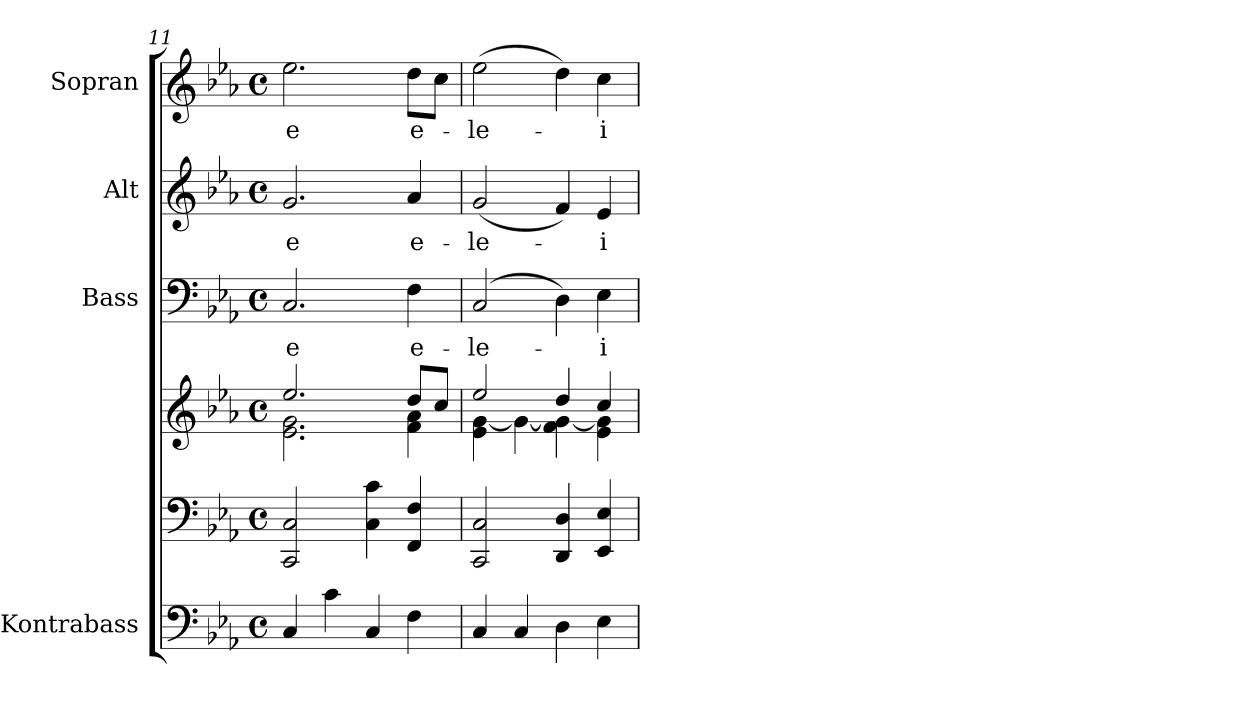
**kern	**kern	**kern	**kern	**text	**kern	**text	**kern	**text
*part5	*part4	*part4	*part3	*part3	*part2	*part2	*part1	*part1
*staff6	*staff5	*staff4	*staff3	*staff3	*staff2	*staff2	*staff1	*staff1
*I"Kontrabass	*	*	*I"Bass	*	*I"Alt	*	*I"Sopran	*
*I'Kb.	*	*	*I'B.	*	*I'A.	*	*I'S.	*
!!LO:PB:g=z
*clefF4	*clefF4	*clefG2	*clefF4	*	*clefG2	*	*clefG2	*
*ITrd7c12	*	*	*	*	*	*	*	*
*k[b-e-a-]	*k[b-e-a-]	*k[b-e-a-]	*k[b-e-a-]	*	*k[b-e-a-]	*	*k[b-e-a-]	*
*E-:	*E-:	*E-:	*E-:	*	*E-:	*	*E-:	*
*M4/4	*M4/4	*M4/4	*M4/4	*	*M4/4	*	*M4/4	*
*met(c)	*met(c)	*met(c)	*met(c)	*	*met(c)	*	*met(c)	*
=11	=11	=11	=11	=11	=11	=11	=11	=11
*	*	*^	*	*	*	*	*	*
!	!	!	!	!	!LO:LY:b	!	!LO:LY:b	!	!LO:LY:b
4CC/	2CC/ 2C/	2.ee-/	2.e-\ 2.g\	2.C/	-e	2.g/	-e	2.ee-\	-e
4C\	.	.	.	.	.	.	.	.	.
4CC/	4C\ 4c\	.	.	.	.	.	.	.	.
!	!	!	!	!	!LO:LY:b	!	!LO:LY:b	!	!LO:LY:b
4FF\	4FF/ 4F/	8dd/L	4f\ 4a-\	4F\	e-	4a-/	e-	8dd\L	e-
.	.	8cc/J	.	.	.	.	.	8cc\J	.
=12	=12	=12	=12	=12	=12	=12	=12	=12	=12
!	!	!	!	!	!LO:LY:b	!	!LO:LY:b	!	!LO:LY:b
4CC/	2CC/ 2C/	2ee-/	4e-\ [<4g\	(2C/	-le-	(<2g/	-le-	(>2ee-\	-le-
4CC/	.	.	4g\_	.	.	.	.	.	.
4DD\	4DD/ 4D/	4dd/	4f\ 4g\_	4D\)	.	4f/)	.	4dd\)	.
!	!	!	!	!	!LO:LY:b	!	!LO:LY:b	!	!LO:LY:b
4EE-\	4EE-/ 4E-/	4cc/	4e-\ 4g\]	4E-\	-i-	4e-/	-i-	4cc\	-i-
*	*	*v	*v	*	*	*	*	*	*
=	=	=	=	=	=	=	=	=
*-	*-	*-	*-	*-	*-	*-	*-	*-
